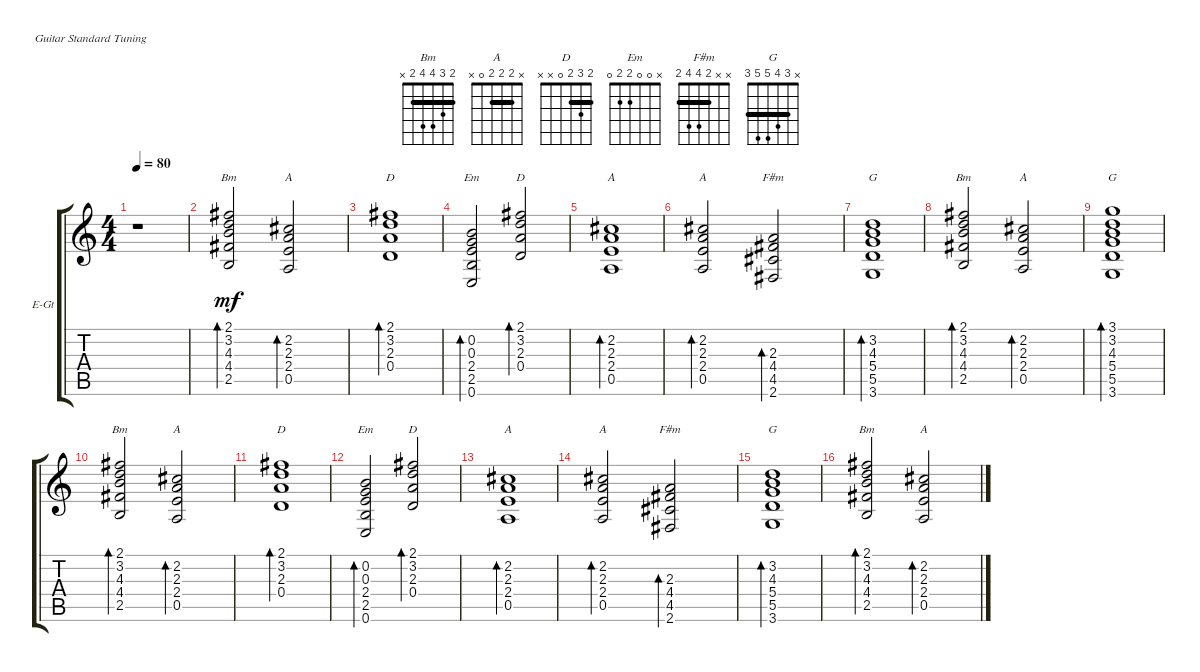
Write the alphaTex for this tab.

\defaultSystemsLayout 4
\bracketExtendMode groupsimilarinstruments
\firstSystemTrackNameOrientation horizontal
\otherSystemsTrackNameOrientation horizontal
\track ("Guitar Clean" "E-Gt") {instrument electricguitarclean}
\staff {score tabs}
\tuning (E4 B3 G3 D3 A2 E2)
\chord ("Bm" 2 3 4 4 2 x) {barre 2}
\chord ("A" x 2 2 2 0 x) {barre (2 2)}
\chord ("D" 2 3 2 0 x x) {barre 2}
\chord ("Em" x x 0 2 2 0)
\chord ("F#m" x x 2 4 4 2) {barre 2}
\chord ("G" 3 3 4 5 5 3) {barre (3 3)}
\chord ("Em" x 0 0 2 2 0)
\chord ("G" x 3 4 5 5 3) {barre 3}
\ts (4 4)
\tempo 80
\clef g2
\ks c
r.1{dy mf instrument electricguitarclean} |
(2.5 4.4 4.3 3.2 2.1).2{bd 123 ch "Bm"} (0.5 2.4 2.3 2.2).2{bd 123 ch "A"} |
(0.4 2.3 3.2 2.1).1{bd 123 ch "D"} |
(0.6 2.5 2.4 0.3 0.2).2{bd 123 ch "Em"} (0.4 2.3 3.2 2.1).2{bd 123 ch "D"} |
(0.5 2.4 2.3 2.2).1{bd 123 ch "A"} |
(0.5 2.4 2.3 2.2).2{bd 123 ch "A"} (2.6 4.5 4.4 2.3).2{bd 123 ch "F#m"} |
(3.6 5.5 5.4 4.3 3.2).1{bd 123 ch "G"} |
(2.5 4.4 4.3 3.2 2.1).2{bd 123 ch "Bm"} (0.5 2.4 2.3 2.2).2{bd 123 ch "A"} |
(3.6 5.5 5.4 4.3 3.2 3.1).1{bd 123 ch "G"} |
(2.5 4.4 4.3 3.2 2.1).2{bd 123 ch "Bm"} (0.5 2.4 2.3 2.2).2{bd 123 ch "A"} |
(0.4 2.3 3.2 2.1).1{bd 123 ch "D"} |
(0.6 2.5 2.4 0.3 0.2).2{bd 123 ch "Em"} (0.4 2.3 3.2 2.1).2{bd 123 ch "D"} |
(0.5 2.4 2.3 2.2).1{bd 123 ch "A"} |
(0.5 2.4 2.3 2.2).2{bd 123 ch "A"} (2.6 4.5 4.4 2.3).2{bd 123 ch "F#m"} |
(3.6 5.5 5.4 4.3 3.2).1{bd 123 ch "G"} |
(2.5 4.4 4.3 3.2 2.1).2{bd 123 ch "Bm"} (0.5 2.4 2.3 2.2).2{bd 123 ch "A"}
